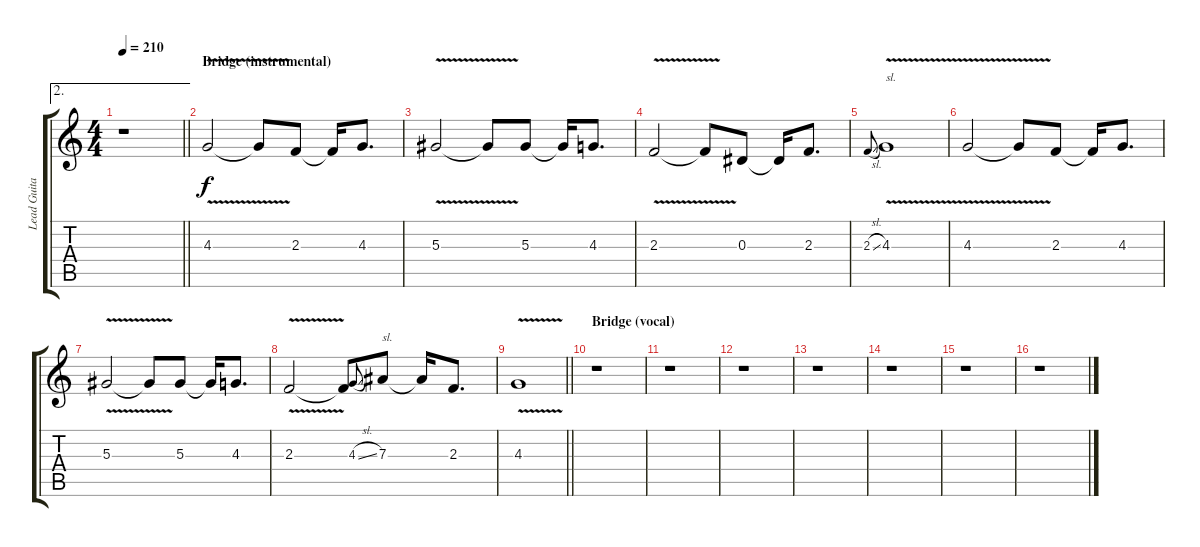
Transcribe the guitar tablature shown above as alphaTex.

\track ("Lead Guitar I" "Lead Guita") {instrument distortionguitar}
\staff {score tabs}
\tuning (C4 G3 Eb3 Bb2 F2 C2) {hide}
\ae 2
\ts (4 4)
\tempo 210
\clef g2
\barLineRight lightlight
\ks c
r.1{dy f} |
\section ("" "Bridge (instrumental)")
4.3{v}.2 4.3{t}.8 2.3.8 2.3{t}.16 4.3.8{d} |
5.3{v}.2 5.3{t}.8 5.3.8 5.3{t}.16 4.3.8{d} |
2.3{v}.2 2.3{t}.8 0.3.8 0.3{t}.16 2.3.8{d} |
2.3{sl}.8{gr onbeat} 4.3{v}.1{txt "sl."} |
4.3{v}.2 4.3{t}.8 2.3.8 2.3{t}.16 4.3.8{d} |
5.3{v}.2 5.3{t}.8 5.3.8 5.3{t}.16 4.3.8{d} |
2.3{v}.2 2.3{t}.8 4.3{sl}.8{gr onbeat} 7.3.8{txt "sl."} 7.3{t}.16 2.3.8{d} |
\barLineRight lightlight
4.3{v}.1 |
\section ("" "Bridge (vocal)")
r.1 |
r.1 |
r.1 |
r.1 |
r.1 |
r.1 |
r.1
